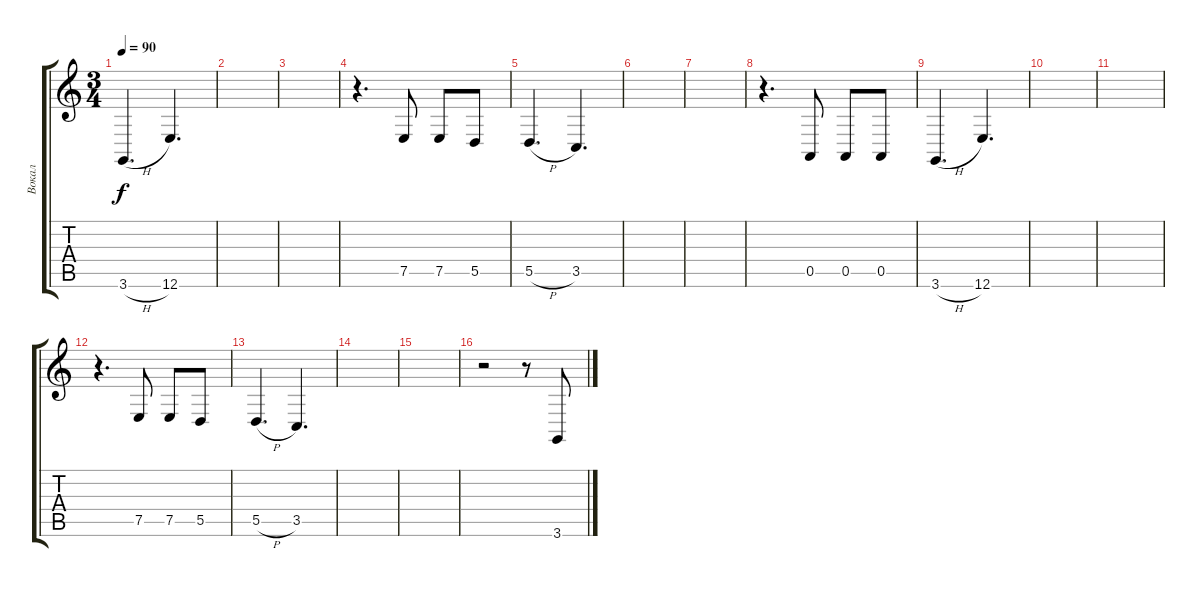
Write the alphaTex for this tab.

\track ("Вокал" "Вокал") {instrument reedorgan}
\staff {score tabs}
\tuning (E4 B3 G3 D3 A2 E2) {hide}
\ts (3 4)
\tempo 90
\clef g2
\ks c
3.6{h}.4{d dy f} 12.6.4{d} |
|
|
r.4{d} 7.5.8 7.5.8 5.5.8 |
5.5{h}.4{d} 3.5.4{d} |
|
|
r.4{d} 0.5.8 0.5.8 0.5.8 |
3.6{h}.4{d} 12.6.4{d} |
|
|
r.4{d} 7.5.8 7.5.8 5.5.8 |
5.5{h}.4{d} 3.5.4{d} |
|
|
r.2 r.8 3.6.8
